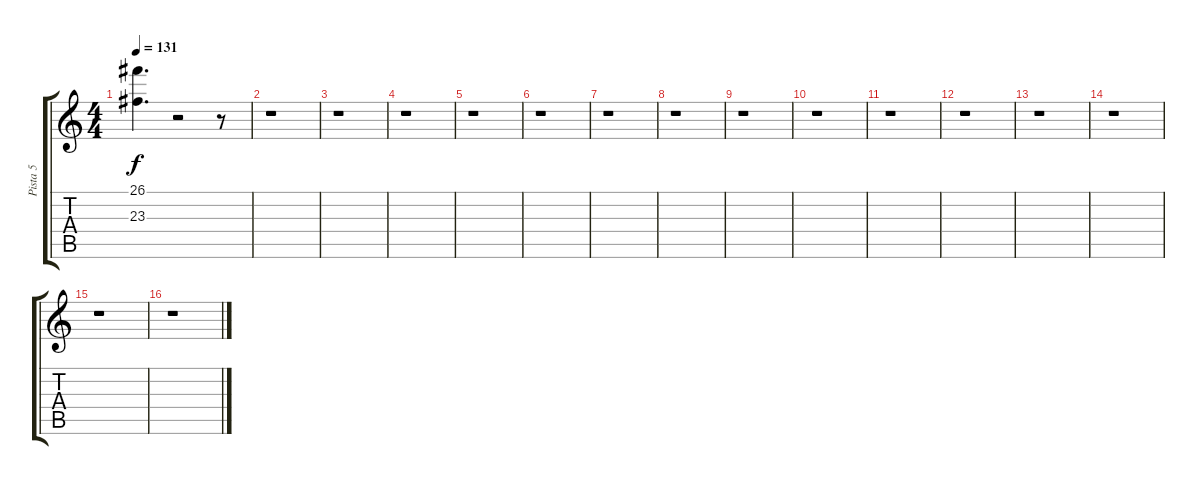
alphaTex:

\track ("Pista 5" "Pista 5") {instrument fx5brightness}
\staff {score tabs}
\tuning (E4 B3 G3 D3 A2 E2) {hide}
\ts (4 4)
\tempo 131
\clef g2
\ks c
(26.1{t} 23.3{t}).4{d dy f} r.2 r.8 |
r.1 |
r.1 |
r.1 |
r.1 |
r.1 |
r.1 |
r.1 |
r.1 |
r.1 |
r.1 |
r.1 |
r.1 |
r.1 |
r.1 |
r.1
